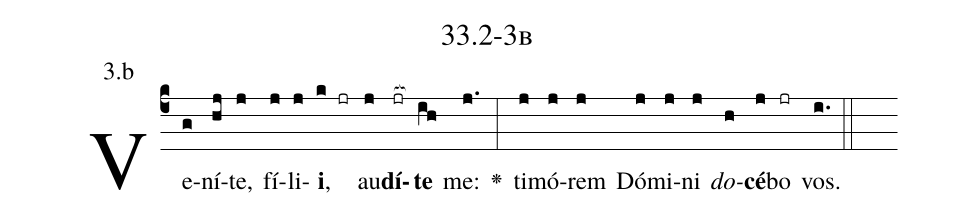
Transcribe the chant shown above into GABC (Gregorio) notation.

name: 33.2-3b;
annotation: 3.b;
%%
(c4)Ve(g)ní(hj)te,(j) fí(j)li(j)<b>i</b>,(k jr) au(j)<b>dí</b>(jr[ocb:1{])<b>te</b>(ih[ocb:0}]) me:(j.) <v>\greheightstar</v>(:) ti(j)mó(j)rem(j) Dó(j)mi(j)ni(j) <i>do</i>(h)<b>cé</b>(j)bo(jr) vos.(i.) (::)


%E(j) u(j) o(j) u(h) a(j) e.(i.) (::)
